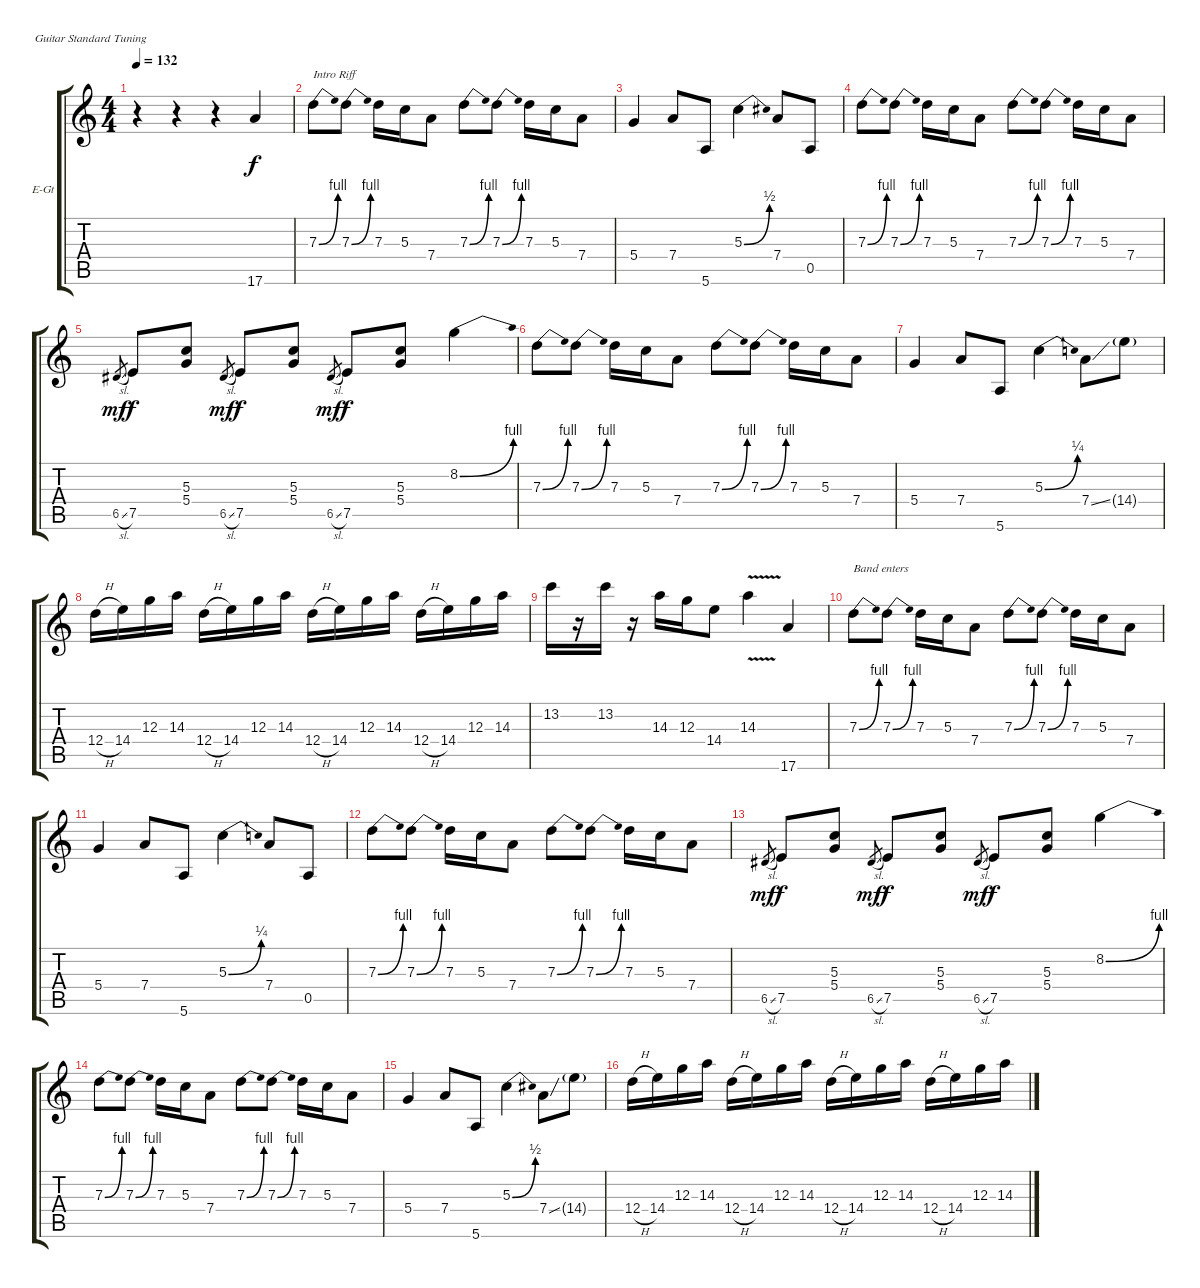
\bracketExtendMode groupsimilarinstruments
\firstSystemTrackNameOrientation horizontal
\otherSystemsTrackNameOrientation horizontal
\track ("Paul" "E-Gt") {instrument distortionguitar}
\staff {score tabs}
\tuning (E4 B3 G3 D3 A2 E2)
\ts (4 4)
\tempo 132
\clef g2
\ks c
r.4{dy f instrument distortionguitar} r.4 r.4 17.6.4 |
7.3{be (bend 0 0 60 4)}.8{txt "Intro Riff"} 7.3{be (bend 0 0 60 4)}.8 7.3.16 5.3.16 7.4.8 7.3{be (bend 0 0 60 4)}.8 7.3{be (bend 0 0 60 4)}.8 7.3.16 5.3.16 7.4.8 |
5.4.4 7.4.8 5.6.8 5.3{be (bend 0 0 60 2)}.4 7.4.8 0.5.8 |
7.3{be (bend 0 0 60 4)}.8 7.3{be (bend 0 0 60 4)}.8 7.3.16 5.3.16 7.4.8 7.3{be (bend 0 0 60 4)}.8 7.3{be (bend 0 0 60 4)}.8 7.3.16 5.3.16 7.4.8 |
6.5{sl}.8{gr dy mf} 7.5.8{dy f} (5.3 5.4).8 6.5{sl}.8{gr dy mf} 7.5.8{dy f} (5.3 5.4).8 6.5{sl}.8{gr dy mf} 7.5.8{dy f} (5.3 5.4).8 8.2{be (bend 0 0 60 4)}.4 |
7.3{be (bend 0 0 60 4)}.8 7.3{be (bend 0 0 60 4)}.8 7.3.16 5.3.16 7.4.8 7.3{be (bend 0 0 60 4)}.8 7.3{be (bend 0 0 60 4)}.8 7.3.16 5.3.16 7.4.8 |
5.4.4 7.4.8 5.6.8 5.3{be (bend 0 0 60 1)}.4 7.4{ss}.8 14.4{g}.8 |
12.4{h}.16 14.4.16 12.3.16 14.3.16 12.4{h}.16 14.4.16 12.3.16 14.3.16 12.4{h}.16 14.4.16 12.3.16 14.3.16 12.4{h}.16 14.4.16 12.3.16 14.3.16 |
13.2.16 r.16 13.2.16 r.16 14.3.16 12.3.16 14.4.8 14.3{v}.4 17.6.4 |
7.3{be (bend 0 0 60 4)}.8{txt "Band enters"} 7.3{be (bend 0 0 60 4)}.8 7.3.16 5.3.16 7.4.8 7.3{be (bend 0 0 60 4)}.8 7.3{be (bend 0 0 60 4)}.8 7.3.16 5.3.16 7.4.8 |
5.4.4 7.4.8 5.6.8 5.3{be (bend 0 0 60 1)}.4 7.4.8 0.5.8 |
7.3{be (bend 0 0 60 4)}.8 7.3{be (bend 0 0 60 4)}.8 7.3.16 5.3.16 7.4.8 7.3{be (bend 0 0 60 4)}.8 7.3{be (bend 0 0 60 4)}.8 7.3.16 5.3.16 7.4.8 |
6.5{sl}.8{gr dy mf} 7.5.8{dy f} (5.3 5.4).8 6.5{sl}.8{gr dy mf} 7.5.8{dy f} (5.3 5.4).8 6.5{sl}.8{gr dy mf} 7.5.8{dy f} (5.3 5.4).8 8.2{be (bend 0 0 60 4)}.4 |
7.3{be (bend 0 0 60 4)}.8 7.3{be (bend 0 0 60 4)}.8 7.3.16 5.3.16 7.4.8 7.3{be (bend 0 0 60 4)}.8 7.3{be (bend 0 0 60 4)}.8 7.3.16 5.3.16 7.4.8 |
5.4.4 7.4.8 5.6.8 5.3{be (bend 0 0 60 2)}.4 7.4{ss}.8 14.4{g}.8 |
12.4{h}.16 14.4.16 12.3.16 14.3.16 12.4{h}.16 14.4.16 12.3.16 14.3.16 12.4{h}.16 14.4.16 12.3.16 14.3.16 12.4{h}.16 14.4.16 12.3.16 14.3.16
